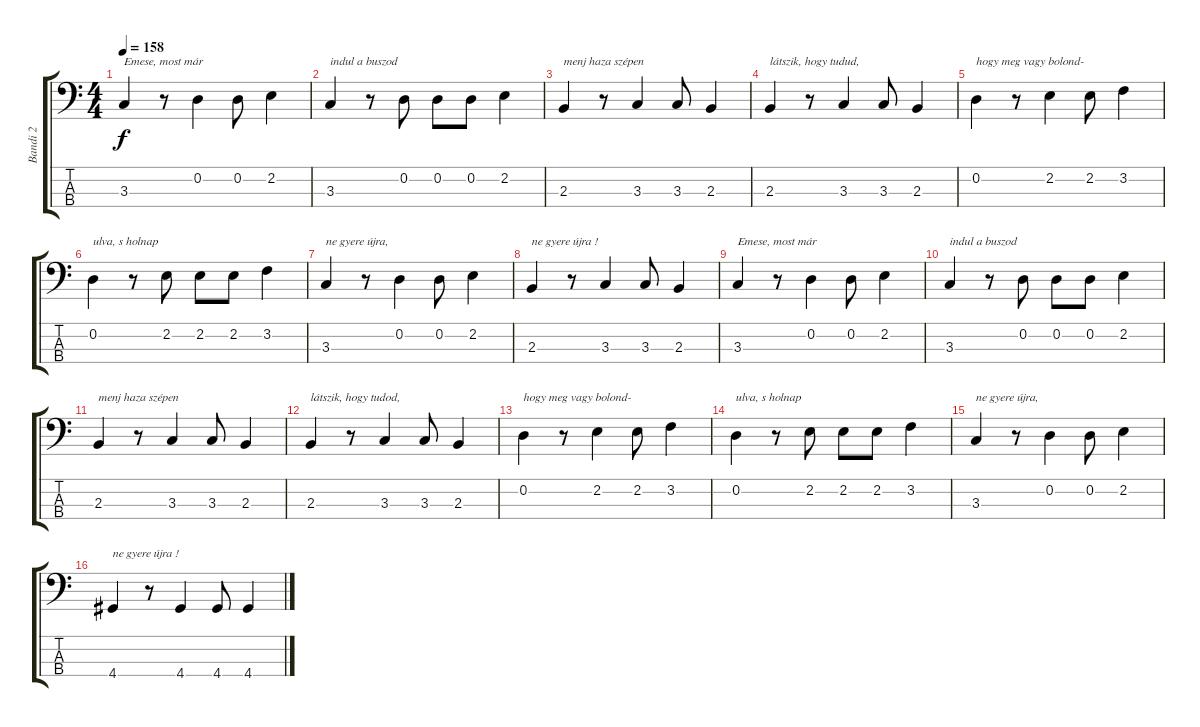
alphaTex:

\track ("Bandi 2" "Bandi 2") {instrument electricbasspick}
\staff {score tabs}
\tuning (G2 D2 A1 E1) {hide}
\ts (4 4)
\tempo 158
\clef f4
\ks c
3.3.4{txt "Emese, most már" dy f} r.8 0.2.4 0.2.8 2.2.4 |
3.3.4{txt "indul a buszod"} r.8 0.2.8 0.2.8 0.2.8 2.2.4 |
2.3.4{txt "menj haza szépen"} r.8 3.3.4 3.3.8 2.3.4 |
2.3.4{txt "látszik, hogy tudud,"} r.8 3.3.4 3.3.8 2.3.4 |
0.2.4{txt "hogy meg vagy bolond-"} r.8 2.2.4 2.2.8 3.2.4 |
0.2.4{txt "ulva, s holnap"} r.8 2.2.8 2.2.8 2.2.8 3.2.4 |
3.3.4{txt "ne gyere újra,"} r.8 0.2.4 0.2.8 2.2.4 |
2.3.4{txt "ne gyere újra !"} r.8 3.3.4 3.3.8 2.3.4 |
3.3.4{txt "Emese, most már"} r.8 0.2.4 0.2.8 2.2.4 |
3.3.4{txt "indul a buszod"} r.8 0.2.8 0.2.8 0.2.8 2.2.4 |
2.3.4{txt "menj haza szépen"} r.8 3.3.4 3.3.8 2.3.4 |
2.3.4{txt "látszik, hogy tudod,"} r.8 3.3.4 3.3.8 2.3.4 |
0.2.4{txt "hogy meg vagy bolond-"} r.8 2.2.4 2.2.8 3.2.4 |
0.2.4{txt "ulva, s holnap"} r.8 2.2.8 2.2.8 2.2.8 3.2.4 |
3.3.4{txt "ne gyere újra,"} r.8 0.2.4 0.2.8 2.2.4 |
4.4.4{txt "ne gyere újra !"} r.8 4.4.4 4.4.8 4.4.4
